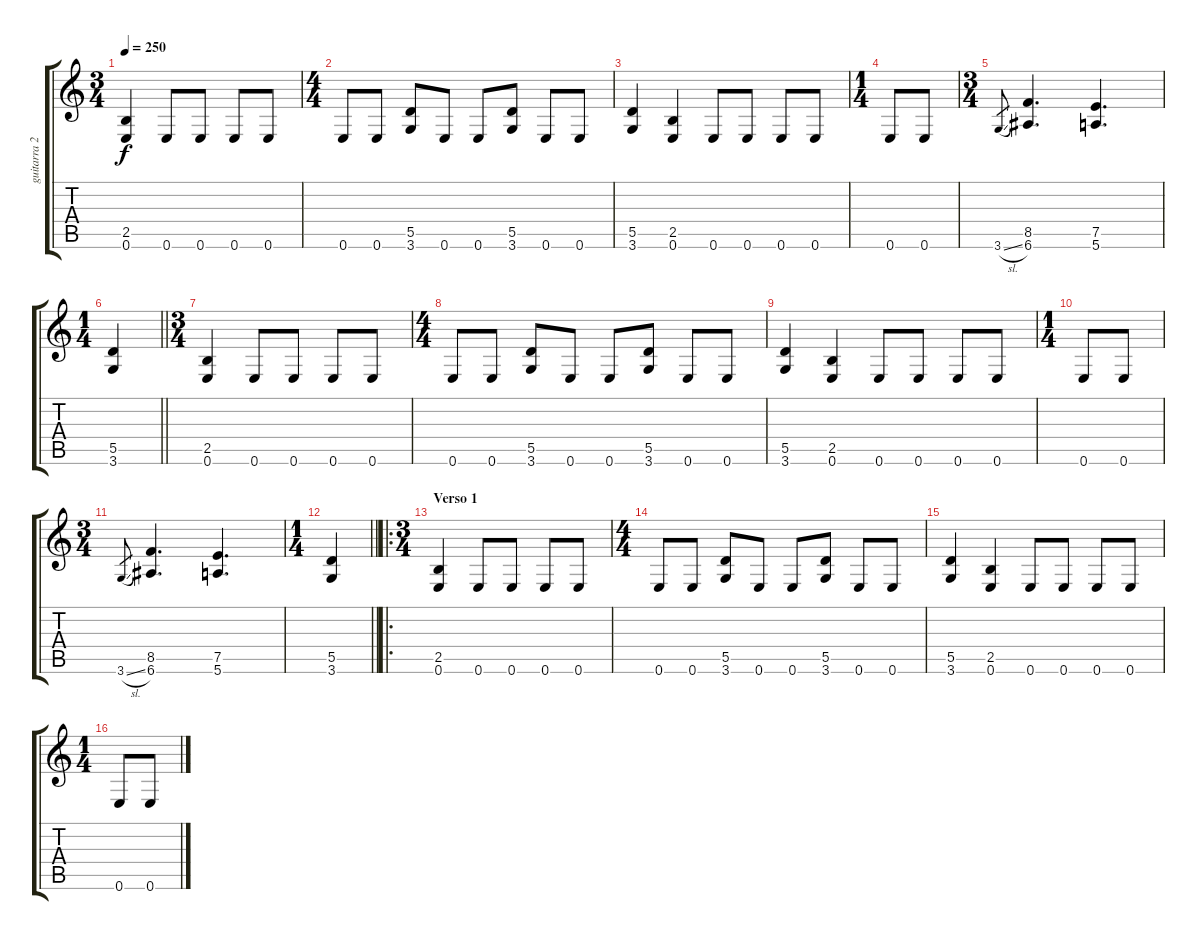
\track ("guitarra 2" "guitarra 2") {instrument overdrivenguitar}
\staff {score tabs}
\tuning (E4 B3 G3 D3 A2 E2) {hide}
\ts (3 4)
\tempo 250
\clef g2
\ks c
(2.5 0.6).4{dy f} 0.6.8 0.6.8 0.6.8 0.6.8 |
\ts (4 4)
0.6.8 0.6.8 (5.5 3.6).8 0.6.8 0.6.8 (5.5 3.6).8 0.6.8 0.6.8 |
(5.5 3.6).4 (2.5 0.6).4 0.6.8 0.6.8 0.6.8 0.6.8 |
\ts (1 4)
0.6.8 0.6.8 |
\ts (3 4)
3.6{sl}.8{gr} (8.5 6.6).4{d} (7.5 5.6).4{d} |
\ts (1 4)
\barLineRight lightlight
(5.5 3.6).4 |
\ts (3 4)
(2.5 0.6).4 0.6.8 0.6.8 0.6.8 0.6.8 |
\ts (4 4)
0.6.8 0.6.8 (5.5 3.6).8 0.6.8 0.6.8 (5.5 3.6).8 0.6.8 0.6.8 |
(5.5 3.6).4 (2.5 0.6).4 0.6.8 0.6.8 0.6.8 0.6.8 |
\ts (1 4)
0.6.8 0.6.8 |
\ts (3 4)
3.6{sl}.8{gr} (8.5 6.6).4{d} (7.5 5.6).4{d} |
\ts (1 4)
\barLineRight lightlight
(5.5 3.6).4 |
\ro
\ts (3 4)
\section ("" "Verso 1")
(2.5 0.6).4 0.6.8 0.6.8 0.6.8 0.6.8 |
\ts (4 4)
0.6.8 0.6.8 (5.5 3.6).8 0.6.8 0.6.8 (5.5 3.6).8 0.6.8 0.6.8 |
(5.5 3.6).4 (2.5 0.6).4 0.6.8 0.6.8 0.6.8 0.6.8 |
\ts (1 4)
0.6.8 0.6.8
